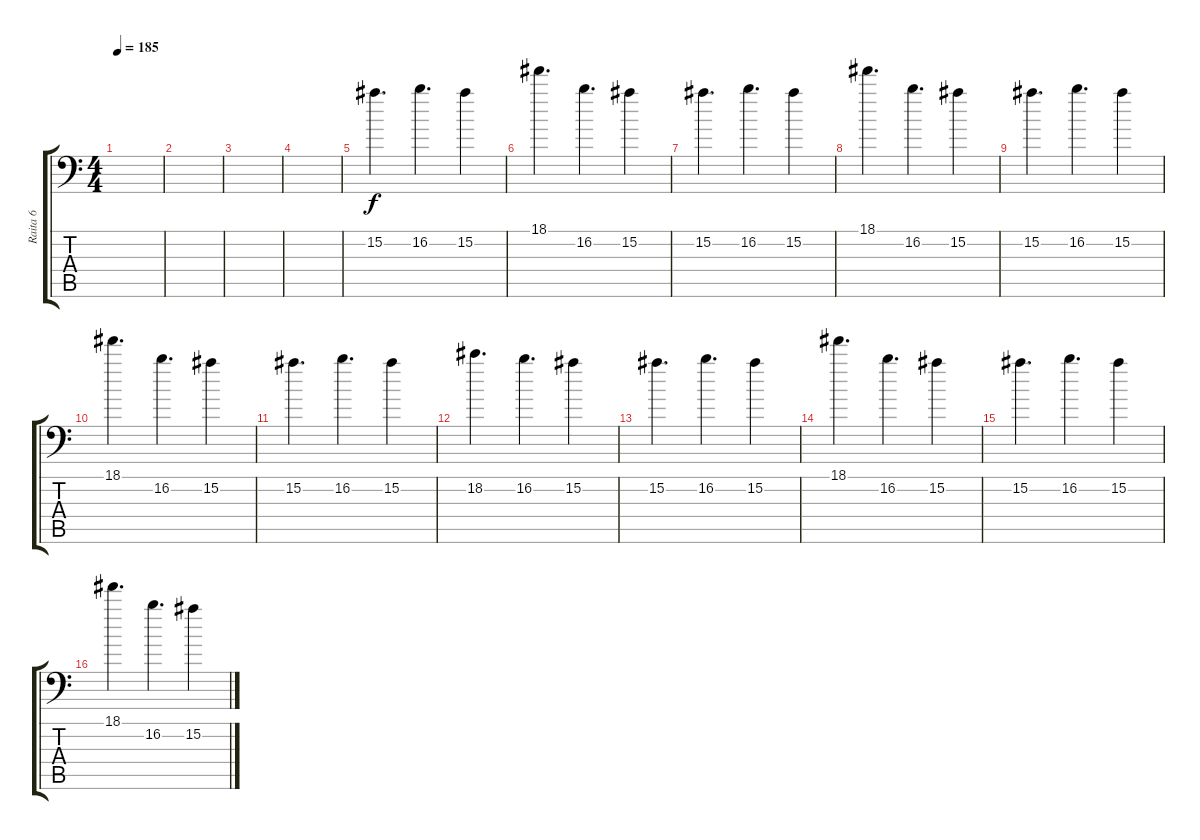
\track ("Raita 6" "Raita 6") {instrument overdrivenguitar}
\staff {score tabs}
\tuning (C4 G3 Eb3 Bb2 F2 Bb1) {hide}
\ts (4 4)
\tempo 185
\clef f4
\ks c
|
|
|
|
15.2.4{d} 16.2.4{d} 15.2.4 |
18.1.4{d} 16.2.4{d} 15.2.4 |
15.2.4{d} 16.2.4{d} 15.2.4 |
18.1.4{d} 16.2.4{d} 15.2.4 |
15.2.4{d} 16.2.4{d} 15.2.4 |
18.1.4{d} 16.2.4{d} 15.2.4 |
15.2.4{d} 16.2.4{d} 15.2.4 |
18.2.4{d} 16.2.4{d} 15.2.4 |
15.2.4{d} 16.2.4{d} 15.2.4 |
18.1.4{d} 16.2.4{d} 15.2.4 |
15.2.4{d} 16.2.4{d} 15.2.4 |
18.1.4{d} 16.2.4{d} 15.2.4
